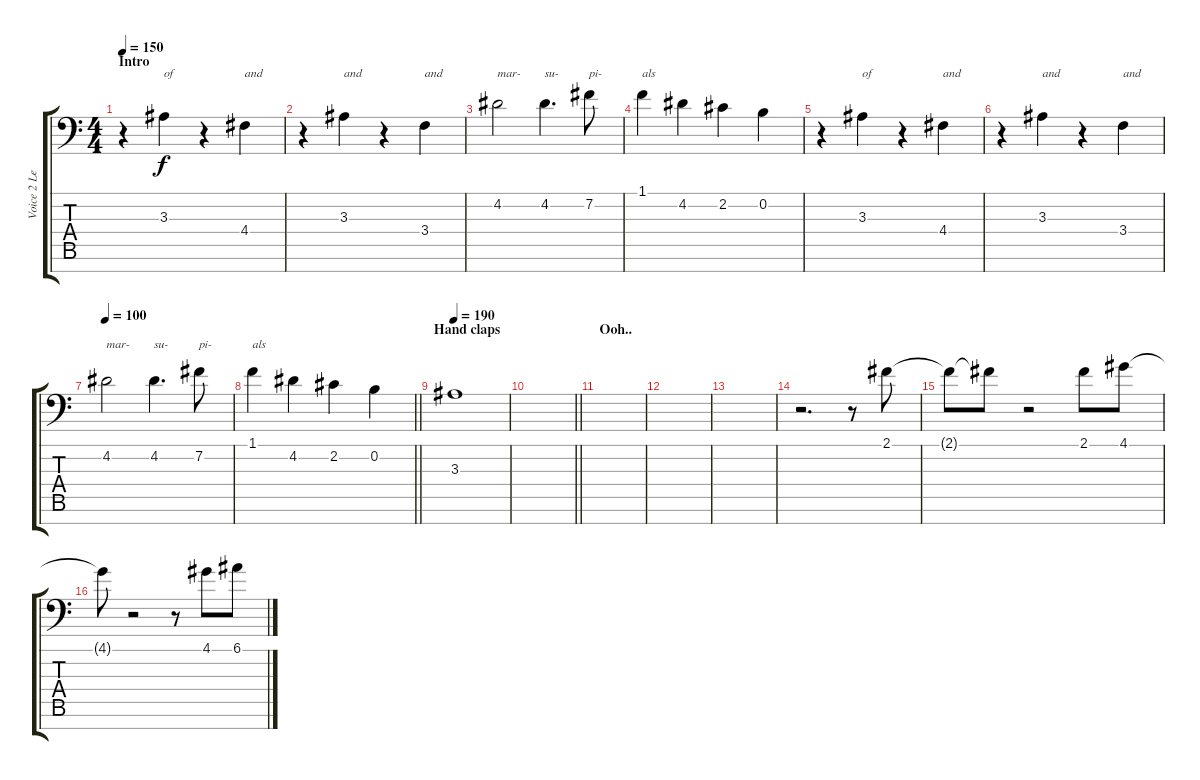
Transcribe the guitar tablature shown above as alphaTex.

\track ("Voice 2 Left - Murph" "Voice 2 Le") {instrument choiraahs}
\staff {score tabs}
\tuning (E4 B3 G3 D3 A2 E2 C-1) {hide}
\ts (4 4)
\section ("" "Intro")
\tempo 150
\clef f4
\ks c
r.4{dy f instrument choiraahs} 3.3.4{txt "of"} r.4 4.4.4{txt "and"} |
r.4 3.3.4{txt "and"} r.4 3.4.4{txt "and"} |
4.2.2{txt "mar-"} 4.2.4{d txt "su-"} 7.2.8{txt "pi-"} |
1.1.4{txt "als"} 4.2.4 2.2.4 0.2.4 |
r.4 3.3.4{txt "of"} r.4 4.4.4{txt "and"} |
r.4 3.3.4{txt "and"} r.4 3.4.4{txt "and"} |
\tempo 100
4.2.2{txt "mar-"} 4.2.4{d txt "su-"} 7.2.8{txt "pi-"} |
\barLineRight lightlight
1.1.4{txt "als"} 4.2.4 2.2.4 0.2.4 |
\section ("" "Hand claps")
\tempo 190
3.3.1 |
\barLineRight lightlight
|
\section ("" "Ooh..")
|
|
|
r.2{d} r.8 2.1.8 |
2.1{t}.8 2.1{t}.8 r.2 2.1.8 4.1.8 |
4.1{t}.8 r.2 r.8 4.1.8 6.1.8
